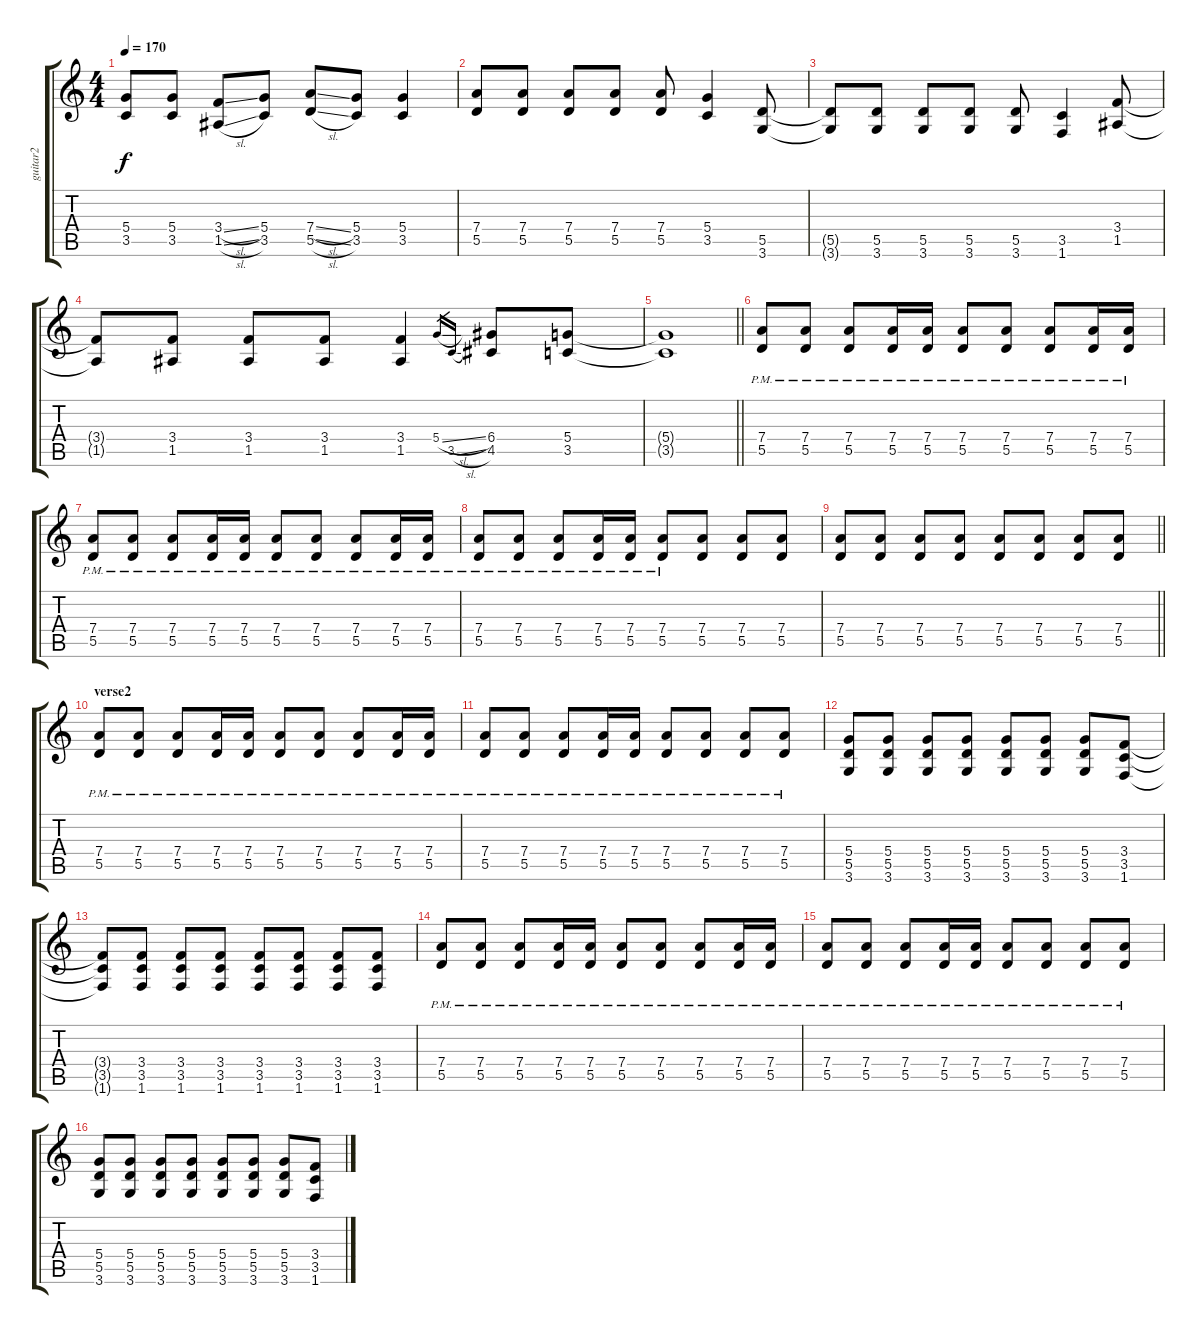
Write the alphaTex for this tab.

\track ("guitar2" "guitar2") {instrument overdrivenguitar}
\staff {score tabs}
\tuning (E4 B3 G3 D3 A2 E2) {hide}
\ts (4 4)
\tempo 170
\clef g2
\ks c
(5.4{t} 3.5{t}).8{dy f} (5.4 3.5).8 (3.4{sl} 1.5{sl}).8 (5.4 3.5).8 (7.4{sl} 5.5{sl}).8 (5.4 3.5).8 (5.4 3.5).4 |
(7.4 5.5).8 (7.4 5.5).8 (7.4 5.5).8 (7.4 5.5).8 (7.4 5.5).8 (5.4 3.5).4 (5.5 3.6).8 |
(5.5{t} 3.6{t}).8 (5.5 3.6).8 (5.5 3.6).8 (5.5 3.6).8 (5.5 3.6).8 (3.5 1.6).4 (3.4 1.5).8 |
(3.4{t} 1.5{t}).8 (3.4 1.5).8 (3.4 1.5).8 (3.4 1.5).8 (3.4 1.5).4 5.4{sl}.16{gr} 3.5{sl}.16{gr} (6.4 4.5).8 (5.4 3.5).8 |
\barLineRight lightlight
(5.4{t} 3.5{t}).1 |
\section ("" "")
(7.4{pm} 5.5{pm}).8 (7.4{pm} 5.5{pm}).8 (7.4{pm} 5.5{pm}).8 (7.4{pm} 5.5{pm}).16 (7.4{pm} 5.5{pm}).16 (7.4{pm} 5.5{pm}).8 (7.4{pm} 5.5{pm}).8 (7.4{pm} 5.5{pm}).8 (7.4{pm} 5.5{pm}).16 (7.4{pm} 5.5{pm}).16 |
(7.4{pm} 5.5{pm}).8 (7.4{pm} 5.5{pm}).8 (7.4{pm} 5.5{pm}).8 (7.4{pm} 5.5{pm}).16 (7.4{pm} 5.5{pm}).16 (7.4{pm} 5.5{pm}).8 (7.4{pm} 5.5{pm}).8 (7.4{pm} 5.5{pm}).8 (7.4{pm} 5.5{pm}).16 (7.4{pm} 5.5{pm}).16 |
(7.4{pm} 5.5{pm}).8 (7.4{pm} 5.5{pm}).8 (7.4{pm} 5.5{pm}).8 (7.4{pm} 5.5{pm}).16 (7.4{pm} 5.5{pm}).16 (7.4{pm} 5.5{pm}).8 (7.4 5.5).8 (7.4 5.5).8 (7.4 5.5).8 |
\barLineRight lightlight
(7.4 5.5).8 (7.4 5.5).8 (7.4 5.5).8 (7.4 5.5).8 (7.4 5.5).8 (7.4 5.5).8 (7.4 5.5).8 (7.4 5.5).8 |
\section ("" "verse2")
(7.4{pm} 5.5{pm}).8 (7.4{pm} 5.5{pm}).8 (7.4{pm} 5.5{pm}).8 (7.4{pm} 5.5{pm}).16 (7.4{pm} 5.5{pm}).16 (7.4{pm} 5.5{pm}).8 (7.4{pm} 5.5{pm}).8 (7.4{pm} 5.5{pm}).8 (7.4{pm} 5.5{pm}).16 (7.4{pm} 5.5{pm}).16 |
(7.4{pm} 5.5{pm}).8 (7.4{pm} 5.5{pm}).8 (7.4{pm} 5.5{pm}).8 (7.4{pm} 5.5{pm}).16 (7.4{pm} 5.5{pm}).16 (7.4{pm} 5.5{pm}).8 (7.4{pm} 5.5{pm}).8 (7.4{pm} 5.5{pm}).8 (7.4{pm} 5.5{pm}).8 |
(5.4 5.5 3.6).8 (5.4 5.5 3.6).8 (5.4 5.5 3.6).8 (5.4 5.5 3.6).8 (5.4 5.5 3.6).8 (5.4 5.5 3.6).8 (5.4 5.5 3.6).8 (3.4 3.5 1.6).8 |
(3.4{t} 3.5{t} 1.6{t}).8 (3.4 3.5 1.6).8 (3.4 3.5 1.6).8 (3.4 3.5 1.6).8 (3.4 3.5 1.6).8 (3.4 3.5 1.6).8 (3.4 3.5 1.6).8 (3.4 3.5 1.6).8 |
(7.4{pm} 5.5{pm}).8 (7.4{pm} 5.5{pm}).8 (7.4{pm} 5.5{pm}).8 (7.4{pm} 5.5{pm}).16 (7.4{pm} 5.5{pm}).16 (7.4{pm} 5.5{pm}).8 (7.4{pm} 5.5{pm}).8 (7.4{pm} 5.5{pm}).8 (7.4{pm} 5.5{pm}).16 (7.4{pm} 5.5{pm}).16 |
(7.4{pm} 5.5{pm}).8 (7.4{pm} 5.5{pm}).8 (7.4{pm} 5.5{pm}).8 (7.4{pm} 5.5{pm}).16 (7.4{pm} 5.5{pm}).16 (7.4{pm} 5.5{pm}).8 (7.4{pm} 5.5{pm}).8 (7.4{pm} 5.5{pm}).8 (7.4{pm} 5.5{pm}).8 |
(5.4 5.5 3.6).8 (5.4 5.5 3.6).8 (5.4 5.5 3.6).8 (5.4 5.5 3.6).8 (5.4 5.5 3.6).8 (5.4 5.5 3.6).8 (5.4 5.5 3.6).8 (3.4 3.5 1.6).8
